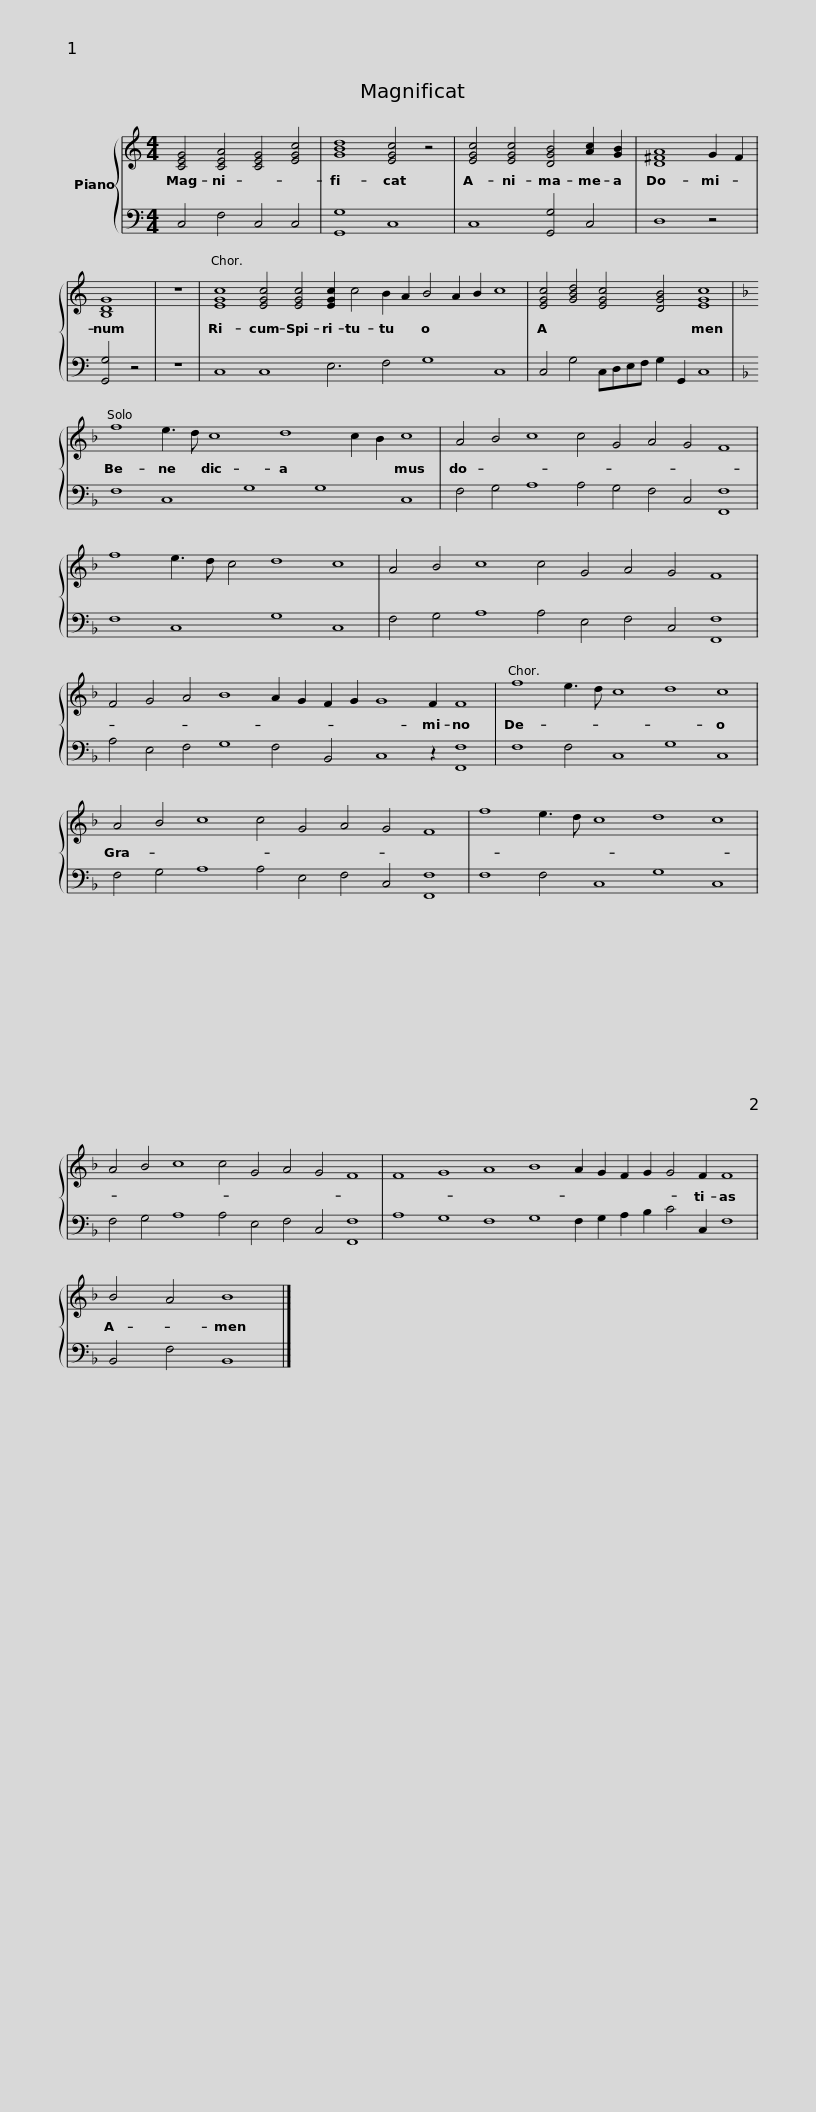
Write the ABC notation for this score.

X:1
%%score { 1 | 2 }
L:1/8
M:4/4
I:linebreak $
K:C
V:1 treble
V:2 bass
V:1
 [CEG]4 [CEA]4 [CEG]4 [EGc]4 | [GBd]8 [EGc]4 z4 | [EGc]4 [EGc]4 [DGB]4 [Ac]2 [GB]2 | [D^FA]8 G2 F2 | [B,DG]8 | %5
 z8 |$ [EGc]8 [EGc]4 [EGc]4 [EGc]2 c4 B2 A2 B4 A2 B2 c8 |$ [EGc]4 [GBd]4 [EGc]4 [DGB]4 [EGc]8 |[K:F] f8 e3 d c8 d8 c2 B2 c8 |$ A4 B4 c8 c4 G4 A4 G4 F8 | %10
 f8 e3 d c4 d8 c8 |$ A4 B4 c8 c4 G4 A4 G4 F8 | F4 G4 A4 B8 A2 G2 F2 G2 G8 F2 F8 |$ f8 e3 d c8 d8 c8 | A4 B4 c8 c4 G4 A4 G4 F8 |$ %15
 f8 e3 d c8 d8 c8 | A4 B4 c8 c4 G4 A4 G4 F8 |$ F8 G8 A8 B8 A2 G2 F2 G2 G4 F2 F8 | B4 A4 B8 |] %19
V:2
 C,4 F,4 C,4 C,4 | [G,,G,]8 C,8 | C,8 [G,,G,]4 C,4 | D,8 z4 | [G,,G,]4 z4 | %5
 z8 |$ C,8 C,8 E,6 F,4 G,8 C,8 |$ C,4 G,4 C,D,E,F, G,2 G,,2 C,8 |[K:F] F,8 C,8 G,8 G,8 C,8 |$ F,4 G,4 A,8 A,4 G,4 F,4 C,4 [F,,F,]8 | %10
 F,8 C,8 G,8 C,8 |$ F,4 G,4 A,8 A,4 E,4 F,4 C,4 [F,,F,]8 | A,4 E,4 F,4 G,8 F,4 B,,4 C,8 z2 [F,,F,]8 |$ F,8 F,4 C,8 G,8 C,8 | F,4 G,4 A,8 A,4 E,4 F,4 C,4 [F,,F,]8 |$ %15
 F,8 F,4 C,8 G,8 C,8 | F,4 G,4 A,8 A,4 E,4 F,4 C,4 [F,,F,]8 |$ A,8 G,8 F,8 G,8 F,2 G,2 A,2 B,2 C4 C,2 F,8 | B,,4 F,4 B,,8 |] %19
